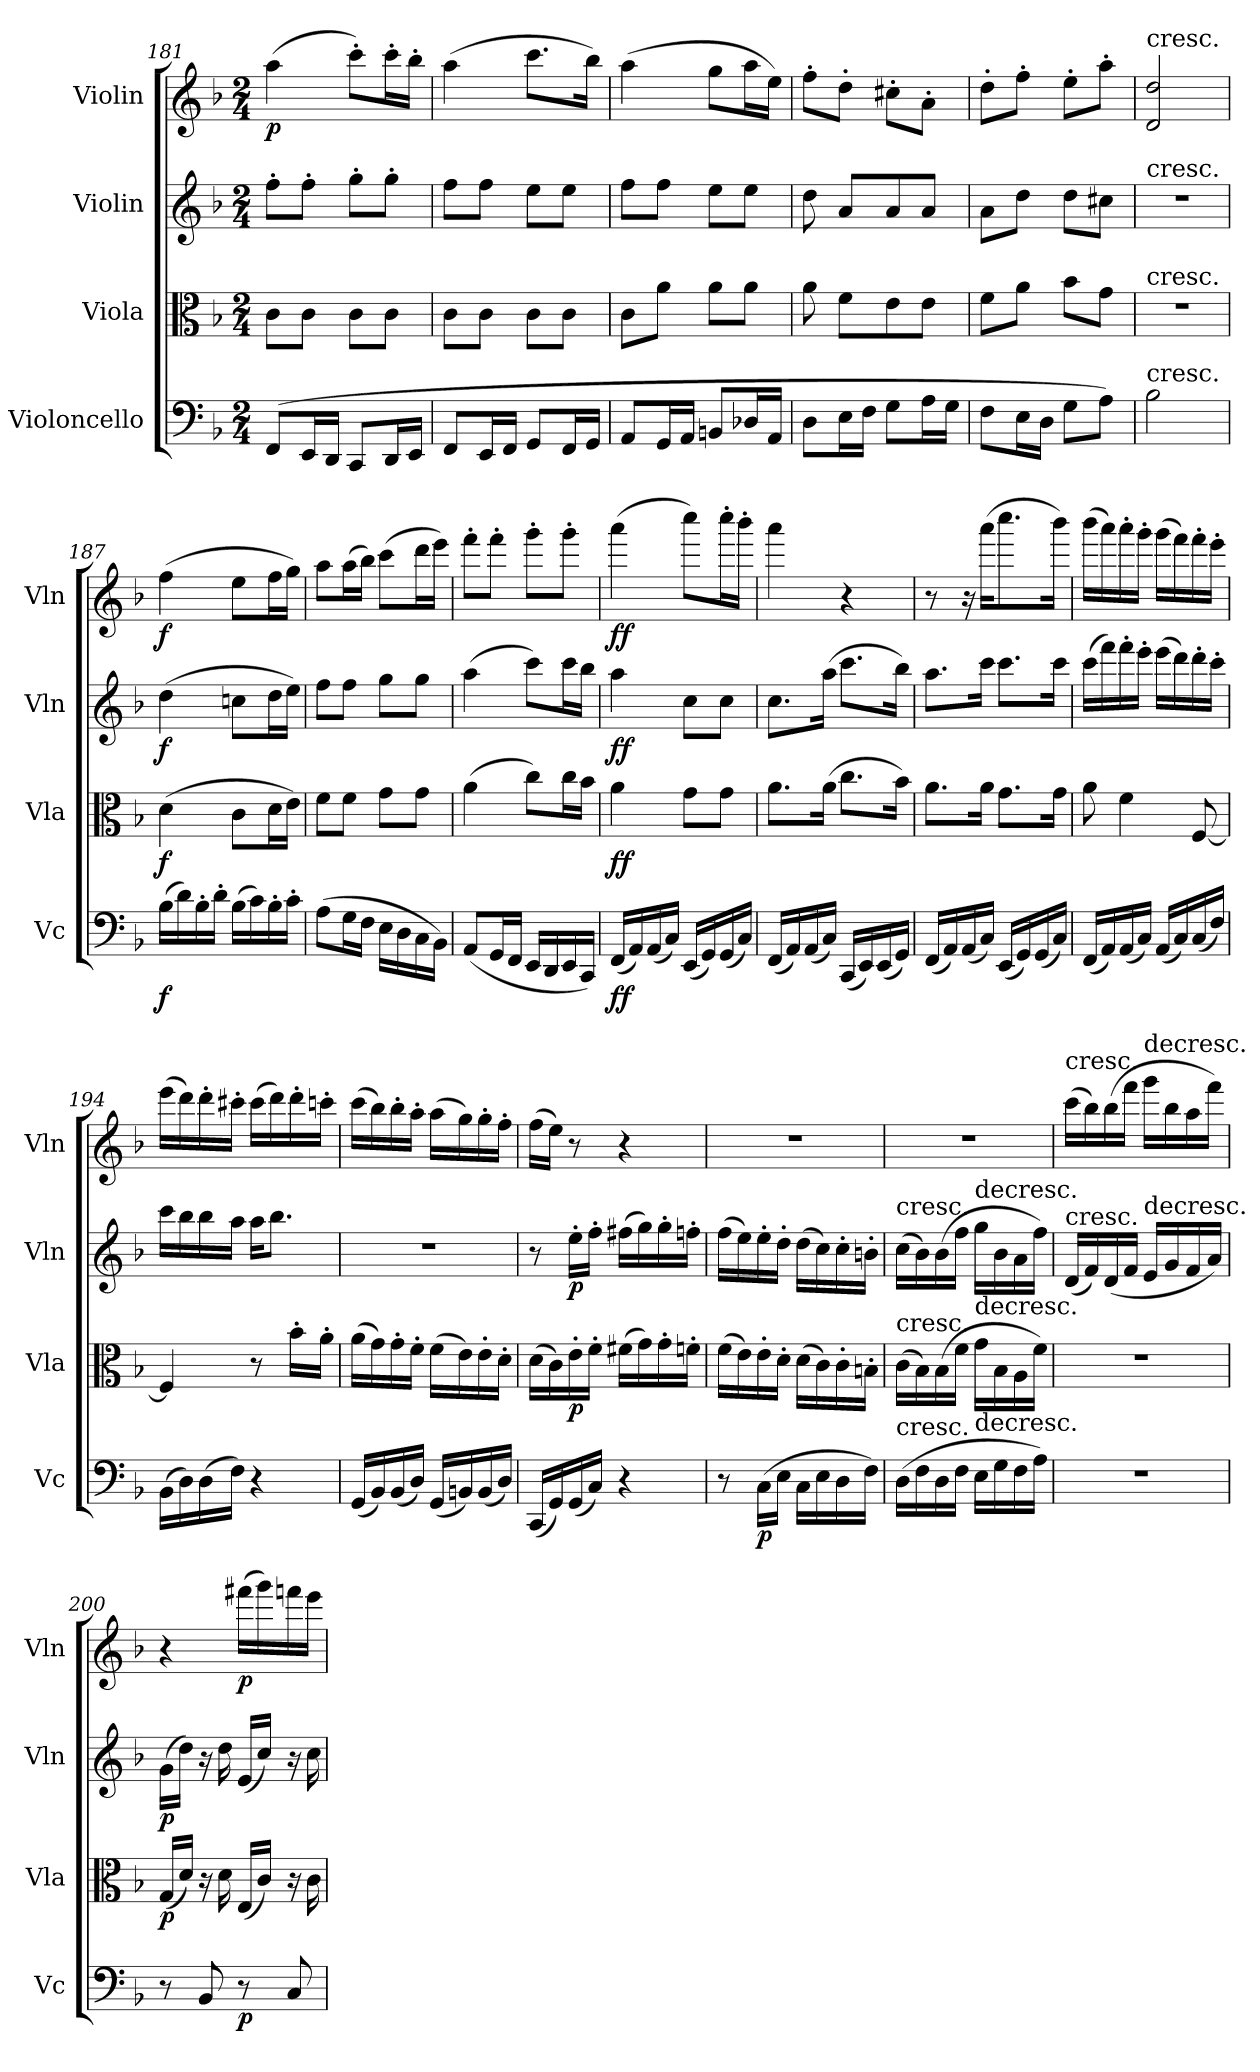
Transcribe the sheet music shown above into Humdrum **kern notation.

**kern	**dynam	**kern	**dynam	**kern	**dynam	**kern	**dynam
*part4	*part4	*part3	*part3	*part2	*part2	*part1	*part1
*staff4	*staff4	*staff3	*staff3	*staff2	*staff2	*staff1	*staff1
*I"Violoncello	*	*I"Viola	*	*I"Violin	*	*I"Violin	*
*I'Vc	*	*I'Vla	*	*I'Vln	*	*I'Vln	*
*clefF4	*	*clefC3	*	*clefG2	*	*clefG2	*
*k[b-]	*	*k[b-]	*	*k[b-]	*	*k[b-]	*
*F:	*	*F:	*	*F:	*	*F:	*
*M2/4	*	*M2/4	*	*M2/4	*	*M2/4	*
=181	=181	=181	=181	=181	=181	=181	=181
(8FF/L	.	8c\L	.	8ff'\L	.	(4aa\	p
16EE/L	.	8c\J	.	8ff'\J	.	.	.
16DD/JJ	.	.	.	.	.	.	.
8CC/L	.	8c\L	.	8gg'\L	.	8ccc'\L)	.
16DD/L	.	8c\J	.	8gg'\J	.	16ccc'\L	.
16EE/JJ	.	.	.	.	.	16bb-'\JJ	.
=182	=182	=182	=182	=182	=182	=182	=182
8FF/L	.	8c\L	.	8ff\L	.	(4aa\	.
16EE/L	.	8c\J	.	8ff\J	.	.	.
16FF/JJ	.	.	.	.	.	.	.
8GG/L	.	8c\L	.	8ee\L	.	8.ccc\L	.
16FF/L	.	8c\J	.	8ee\J	.	.	.
16GG/JJ	.	.	.	.	.	16bb-\Jk)	.
=183	=183	=183	=183	=183	=183	=183	=183
8AA/L	.	8c\L	.	8ff\L	.	(4aa\	.
16GG/L	.	8a\J	.	8ff\J	.	.	.
16AA/JJ	.	.	.	.	.	.	.
8BBn/L	.	8a\L	.	8ee\L	.	8gg\L	.
16D-X/L	.	8a\J	.	8ee\J	.	16aa\L	.
16AA/JJ	.	.	.	.	.	16ee\JJ)	.
=184	=184	=184	=184	=184	=184	=184	=184
8D\L	.	8a\	.	8dd\	.	8ff'\L	.
16E\L	.	8f\L	.	8a/L	.	8dd'\J	.
16F\JJ	.	.	.	.	.	.	.
8G\L	.	8e\	.	8a/	.	8cc#X'\L	.
16A\L	.	8e\J	.	8a/J	.	8a'\J	.
16G\JJ	.	.	.	.	.	.	.
=185	=185	=185	=185	=185	=185	=185	=185
8F\L	.	8f\L	.	8a\L	.	8dd'\L	.
16E\L	.	8a\J	.	8dd\J	.	8ff'\J	.
16D\JJ	.	.	.	.	.	.	.
8G\L	.	8b-\L	.	8dd\L	.	8ee'\L	.
8A\J)	.	8g\J	.	8cc#X\J	.	8aa'\J	.
=186	=186	=186	=186	=186	=186	=186	=186
!	!	!	!	!	!	!LO:TX:t=cresc.	!
!	!	!	!	!LO:TX:t=cresc.	!	!	!
!	!	!LO:TX:t=cresc.	!	!	!	!	!
!LO:TX:t=cresc.	!	!	!	!	!	!	!
2B-\	.	2r	.	2r	.	2d/ 2dd/	.
=187	=187	=187	=187	=187	=187	=187	=187
(16B-\LL	f	(4d\	f	(4dd\	f	(4ff\	f
16d\)	.	.	.	.	.	.	.
16B-'\	.	.	.	.	.	.	.
16d'\JJ	.	.	.	.	.	.	.
(16B-\LL	.	8c\L	.	8ccn\L	.	8ee\L	.
16c\)	.	.	.	.	.	.	.
16B-'\	.	16d\L	.	16dd\L	.	16ff\L	.
16c'\JJ	.	16e\JJ)	.	16ee\JJ)	.	16gg\JJ)	.
=188	=188	=188	=188	=188	=188	=188	=188
(8A\L	.	8f\L	.	8ff\L	.	8aa\L	.
16G\L	.	8f\J	.	8ff\J	.	(16aa\L	.
16F\JJ	.	.	.	.	.	16bb-\JJ)	.
16E\LL	.	8g\L	.	8gg\L	.	(8ccc\L	.
16D\	.	.	.	.	.	.	.
16C\	.	8g\J	.	8gg\J	.	16ddd\L	.
16BB-\JJ)	.	.	.	.	.	16eee\JJ)	.
=189	=189	=189	=189	=189	=189	=189	=189
(8AA/L	.	(4a\	.	(4aa\	.	8fff'\L	.
16GG/L	.	.	.	.	.	8fff'\J	.
16FF/JJ	.	.	.	.	.	.	.
16EE/LL	.	8cc\L)	.	8ccc\L)	.	8ggg'\L	.
16DD/	.	.	.	.	.	.	.
16EE/	.	16cc\L	.	16ccc\L	.	8ggg'\J	.
16CC/JJ)	.	16b-\JJ	.	16bb-\JJ	.	.	.
=190	=190	=190	=190	=190	=190	=190	=190
(16FF/LL	ff	4a\	ff	4aa\	ff	(4aaa\	ff
16AA/)	.	.	.	.	.	.	.
(16AA/	.	.	.	.	.	.	.
16C/JJ)	.	.	.	.	.	.	.
(16EE/LL	.	8g\L	.	8cc\L	.	8cccc\L)	.
16GG/)	.	.	.	.	.	.	.
(16GG/	.	8g\J	.	8cc\J	.	16cccc'\L	.
16C/JJ)	.	.	.	.	.	16bbb-'\JJ	.
=191	=191	=191	=191	=191	=191	=191	=191
(16FF/LL	.	8.a\L	.	8.cc\L	.	4aaa\	.
16AA/)	.	.	.	.	.	.	.
(16AA/	.	.	.	.	.	.	.
16C/JJ)	.	(16a\Jk	.	(16aa\Jk	.	.	.
(16CC/LL	.	8.cc\L	.	8.ccc\L	.	4r	.
16EE/)	.	.	.	.	.	.	.
(16EE/	.	.	.	.	.	.	.
16GG/JJ)	.	16b-\Jk)	.	16bb-\Jk)	.	.	.
=192	=192	=192	=192	=192	=192	=192	=192
(16FF/LL	.	8.a\L	.	8.aa\L	.	8r	.
16AA/)	.	.	.	.	.	.	.
(16AA/	.	.	.	.	.	16r	.
16C/JJ)	.	16a\Jk	.	16ccc\Jk	.	(16aaa\KL	.
(16EE/LL	.	8.g\L	.	8.ccc\L	.	8.cccc\	.
16GG/)	.	.	.	.	.	.	.
(16GG/	.	.	.	.	.	.	.
16C/JJ)	.	16g\Jk	.	16ccc\Jk	.	16bbb-\Jk)	.
=193	=193	=193	=193	=193	=193	=193	=193
(16FF/LL	.	8a\	.	(16ccc\LL	.	(16bbb-\LL	.
16AA/)	.	.	.	16fff\)	.	16aaa\)	.
(16AA/	.	4f\	.	16fff'\	.	16aaa'\	.
16C/JJ)	.	.	.	16eee'\JJ	.	16ggg'\JJ	.
(16AA/LL	.	.	.	(16eee\LL	.	(16ggg\LL	.
16C/)	.	.	.	16ddd\)	.	16fff\)	.
(16C/	.	[8F/	.	16ddd'\	.	16fff'\	.
16F/JJ)	.	.	.	16ccc'\JJ	.	16eee'\JJ	.
=194	=194	=194	=194	=194	=194	=194	=194
(16BB-\LL	.	4F/]	.	16ccc\LL	.	(16eee\LL	.
16D\)	.	.	.	16bb-\	.	16ddd\)	.
(16D\	.	.	.	16bb-\	.	16ddd'\	.
16F\JJ)	.	.	.	16aa\JJ	.	16ccc#X'\JJ	.
4r	.	8r	.	16aa\KL	.	(16ccc#\LL	.
.	.	.	.	8.bb-\J	.	16ddd\)	.
.	.	16b-'\LL	.	.	.	16ddd'\	.
.	.	16a'\JJ	.	.	.	16cccn'\JJ	.
=195	=195	=195	=195	=195	=195	=195	=195
(16GG/LL	.	(16a\LL	.	2r	.	(16ccc\LL	.
16BB-/)	.	16g\)	.	.	.	16bb-\)	.
(16BB-/	.	16g'\	.	.	.	16bb-'\	.
16D/JJ)	.	16f'\JJ	.	.	.	16aa'\JJ	.
(16GG/LL	.	(16f\LL	.	.	.	(16aa\LL	.
16BBn/)	.	16e\)	.	.	.	16gg\)	.
(16BB/	.	16e'\	.	.	.	16gg'\	.
16D/JJ)	.	16d'\JJ	.	.	.	16ff'\JJ	.
=196	=196	=196	=196	=196	=196	=196	=196
(16CC/LL	.	(16d\LL	.	8r	.	(16ff\LL	.
16GG/)	.	16c\)	.	.	.	16ee\JJ)	.
(16GG/	.	16e'\	p	16ee'\LL	p	8r	.
16C/JJ)	.	16f'\JJ	.	16ff'\JJ	.	.	.
4r	.	(16f#X\LL	.	(16ff#X\LL	.	4r	.
.	.	16g\)	.	16gg\)	.	.	.
.	.	16g'\	.	16gg'\	.	.	.
.	.	16fn'\JJ	.	16ffn'\JJ	.	.	.
=197	=197	=197	=197	=197	=197	=197	=197
8r	.	(16f\LL	.	(16ff\LL	.	2r	.
.	.	16e\)	.	16ee\)	.	.	.
(16C\LL	p	16e'\	.	16ee'\	.	.	.
16E\JJ	.	16d'\JJ	.	16dd'\JJ	.	.	.
16C\LL	.	(16d\LL	.	(16dd\LL	.	.	.
16E\	.	16c\)	.	16cc\)	.	.	.
16D\	.	16c'\	.	16cc'\	.	.	.
16F\JJ)	.	16Bn'\JJ	.	16bn'\JJ	.	.	.
=198	=198	=198	=198	=198	=198	=198	=198
!	!	!	!	!LO:TX:t=cresc.	!	!	!
!	!	!LO:TX:t=cresc.	!	!	!	!	!
!LO:TX:t=cresc.	!	!	!	!	!	!	!
(16D\LL	.	(16c\LL	.	(16cc\LL	.	2r	.
16F\	.	16B-\)	.	16b-\)	.	.	.
16D\	.	(16B-\	.	(16b-\	.	.	.
16F\JJ	.	16f\JJ	.	16ff\JJ	.	.	.
!	!	!	!	!LO:TX:t=decresc.	!	!	!
!	!	!LO:TX:t=decresc.	!	!	!	!	!
!LO:TX:t=decresc.	!	!	!	!	!	!	!
16E\LL	.	16g\LL	.	16gg\LL	.	.	.
16G\	.	16B-\	.	16b-\	.	.	.
16F\	.	16A\	.	16a\	.	.	.
16A\JJ)	.	16f\JJ)	.	16ff\JJ)	.	.	.
=199	=199	=199	=199	=199	=199	=199	=199
!	!	!	!	!	!	!LO:TX:t=cresc.	!
!	!	!	!	!LO:TX:t=cresc.	!	!	!
2r	.	2r	.	(16d/LL	.	(16ccc\LL	.
.	.	.	.	16f/)	.	16bb-\)	.
.	.	.	.	(16d/	.	(16bb-\	.
.	.	.	.	16f/JJ	.	16fff\JJ	.
!	!	!	!	!	!	!LO:TX:t=decresc.	!
!	!	!	!	!LO:TX:t=decresc.	!	!	!
.	.	.	.	16e/LL	.	16ggg\LL	.
.	.	.	.	16g/	.	16bb-\	.
.	.	.	.	16f/	.	16aa\	.
.	.	.	.	16a/JJ)	.	16fff\JJ)	.
=200	=200	=200	=200	=200	=200	=200	=200
8r	.	(16G/LL	p	(16g\LL	p	4r	.
.	.	16d/JJ)	.	16dd\JJ)	.	.	.
8BB-/	.	16r	.	16r	.	.	.
.	.	16d\	.	16dd\	.	.	.
8r	p	(16E/LL	.	(16e/LL	.	(16fff#X\LL	p
.	.	16c/JJ)	.	16cc/JJ)	.	16ggg\)	.
8C/	.	16r	.	16r	.	16fffn\	.
.	.	16c\	.	16cc\	.	16eee\JJ	.
=	=	=	=	=	=	=	=
*-	*-	*-	*-	*-	*-	*-	*-
